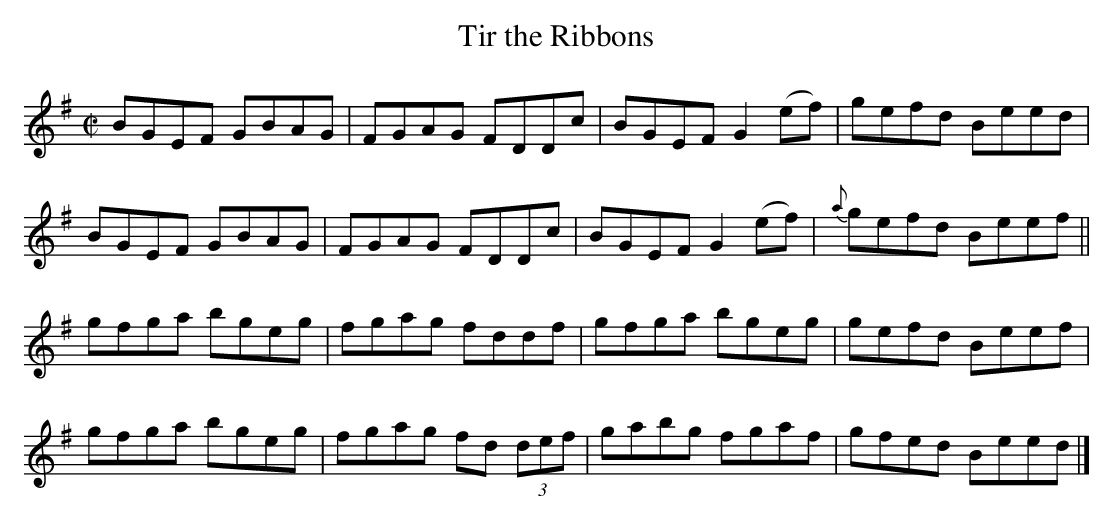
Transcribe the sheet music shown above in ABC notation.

X:1
T: Tir the Ribbons
M: C|
L: 1/8
K: G
BGEF GBAG|FGAG FDDc|BGEFG2(ef)|gefd Beed|
BGEF GBAG|FGAG FDDc|BGEFG2(ef)|{a}gefd Beef||
gfga bgeg|fgag fddf|gfga bgeg|gefd Beef|
gfga bgeg|fgag fd (3def|gabg fgaf|gfed Beed|]
